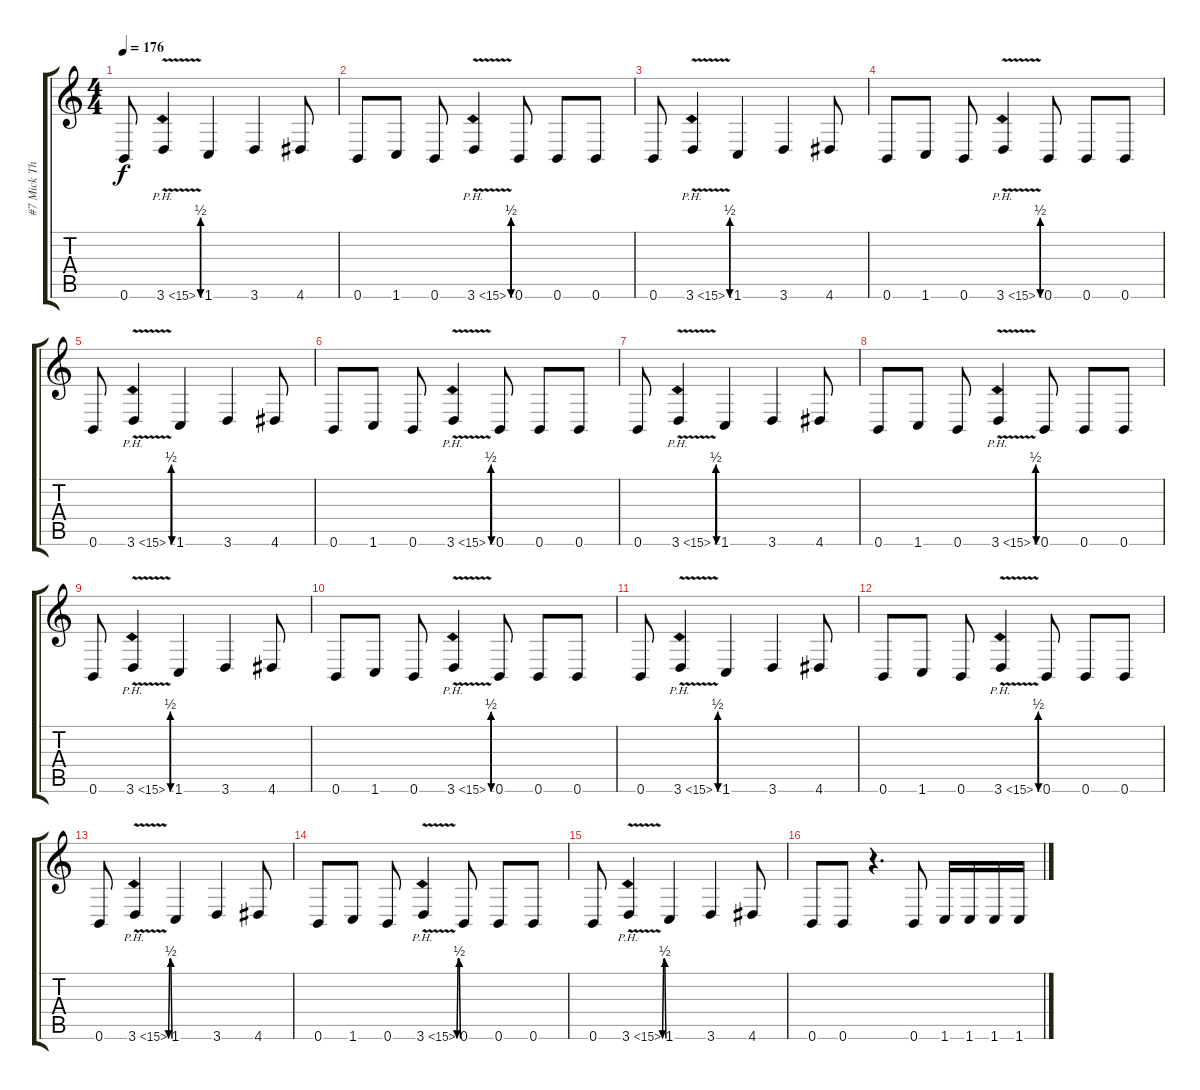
\track ("#7 Mick Thompson - 2st Guitar (solo)" "#7 Mick Th") {instrument distortionguitar}
\staff {score tabs}
\tuning (Db4 Ab3 E3 B2 Gb2 B1) {hide}
\ts (4 4)
\tempo 176
\clef g2
\ks c
0.6.8{dy f} 3.6{be (custom 0 0 15 2 30 2 45 0 60 0) ph 12 v}.4 1.6.4 3.6.4 4.6.8 |
0.6.8 1.6.8 0.6.8 3.6{be (custom 0 0 15 2 30 2 45 0 60 0) ph 12 v}.4 0.6.8 0.6.8 0.6.8 |
0.6.8 3.6{be (custom 0 0 15 2 30 2 45 0 60 0) ph 12 v}.4 1.6.4 3.6.4 4.6.8 |
0.6.8 1.6.8 0.6.8 3.6{be (custom 0 0 15 2 30 2 45 0 60 0) ph 12 v}.4 0.6.8 0.6.8 0.6.8 |
0.6.8 3.6{be (custom 0 0 15 2 30 2 45 0 60 0) ph 12 v}.4 1.6.4 3.6.4 4.6.8 |
0.6.8 1.6.8 0.6.8 3.6{be (custom 0 0 15 2 30 2 45 0 60 0) ph 12 v}.4 0.6.8 0.6.8 0.6.8 |
0.6.8 3.6{be (custom 0 0 15 2 30 2 45 0 60 0) ph 12 v}.4 1.6.4 3.6.4 4.6.8 |
0.6.8 1.6.8 0.6.8 3.6{be (custom 0 0 15 2 30 2 45 0 60 0) ph 12 v}.4 0.6.8 0.6.8 0.6.8 |
0.6.8 3.6{be (custom 0 0 15 2 30 2 45 0 60 0) ph 12 v}.4 1.6.4 3.6.4 4.6.8 |
0.6.8 1.6.8 0.6.8 3.6{be (custom 0 0 15 2 30 2 45 0 60 0) ph 12 v}.4 0.6.8 0.6.8 0.6.8 |
0.6.8 3.6{be (custom 0 0 15 2 30 2 45 0 60 0) ph 12 v}.4 1.6.4 3.6.4 4.6.8 |
0.6.8 1.6.8 0.6.8 3.6{be (custom 0 0 15 2 30 2 45 0 60 0) ph 12 v}.4 0.6.8 0.6.8 0.6.8 |
0.6.8 3.6{be (custom 0 0 15 2 30 2 45 0 60 0) ph 12 v}.4 1.6.4 3.6.4 4.6.8 |
0.6.8 1.6.8 0.6.8 3.6{be (custom 0 0 15 2 30 2 45 0 60 0) ph 12 v}.4 0.6.8 0.6.8 0.6.8 |
0.6.8 3.6{be (custom 0 0 15 2 30 2 45 0 60 0) ph 12 v}.4 1.6.4 3.6.4 4.6.8 |
0.6.8 0.6.8 r.4{d} 0.6.8 1.6.16 1.6.16 1.6.16 1.6.16
